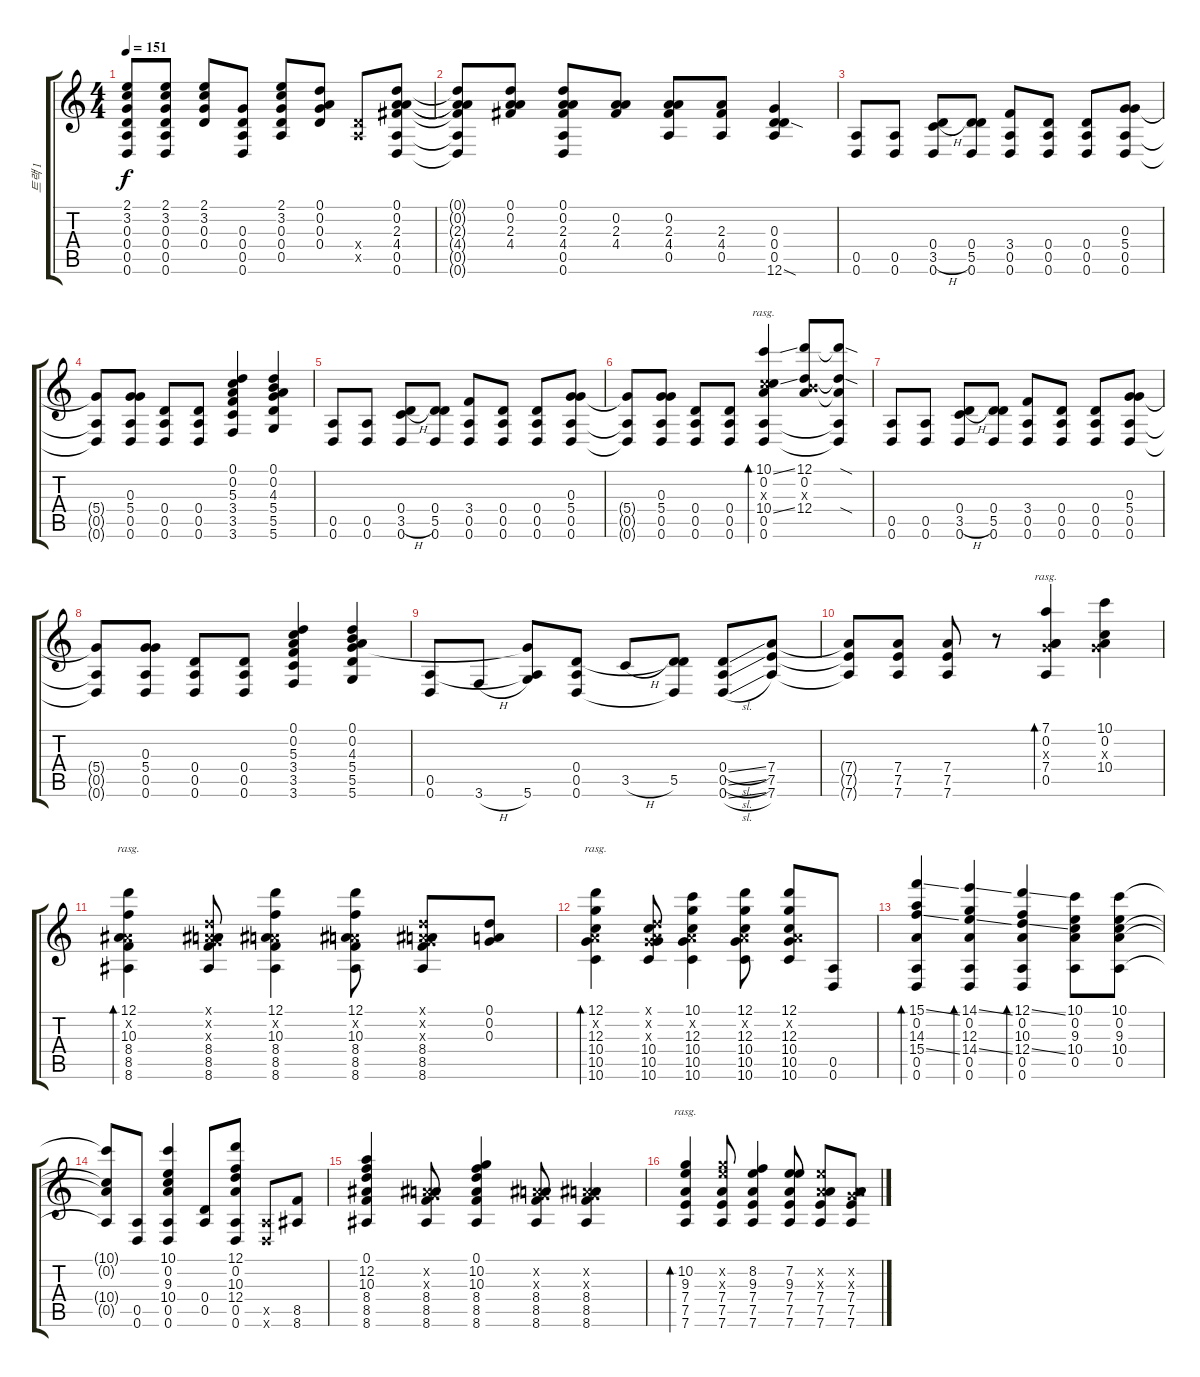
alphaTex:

\track ("트랙 1" "트랙 1") {instrument acousticguitarsteel}
\staff {score tabs}
\tuning (D4 A3 G3 D3 A2 D2) {hide}
\ts (4 4)
\tempo 151
\clef g2
\ks c
(2.1{t} 3.2{t} 0.3{t} 0.4{t} 0.5{t} 0.6{t}).8{dy f} (2.1 3.2 0.3 0.4 0.5 0.6).8 (2.1 3.2 0.3 0.4).8 (0.3 0.4 0.5 0.6).8 (2.1 3.2 0.3 0.4 0.5).8 (0.1 0.2 0.3 0.4).8 (0.4{x} 0.5{x}).8 (0.1 0.2 2.3 4.4 0.5 0.6).8 |
(0.1{t} 0.2{t} 2.3{t} 4.4{t} 0.5{t} 0.6{t}).8 (0.1 0.2 2.3 4.4).8 (0.1 0.2 2.3 4.4 0.5 0.6).8 (0.2 2.3 4.4).8 (0.2 2.3 4.4 0.5).8 (2.3 4.4 0.5).8 (0.3 0.4 0.5 12.6{sod}).4 |
(0.5 0.6).8 (0.5 0.6).8 (0.4 3.5{h} 0.6).8 (0.4 5.5 0.6).8 (3.4 0.5 0.6).8 (0.4 0.5 0.6).8 (0.4 0.5 0.6).8 (0.3 5.4 0.5 0.6).8 |
(5.4{t} 0.5{t} 0.6{t}).8 (0.3 5.4 0.5 0.6).8 (0.4 0.5 0.6).8 (0.4 0.5 0.6).8 (0.1 0.2 5.3 3.4 3.5 3.6).4 (0.1 0.2 4.3 5.4 5.5 5.6).4 |
(0.5 0.6).8 (0.5 0.6).8 (0.4 3.5{h} 0.6).8 (0.4 5.5 0.6).8 (3.4 0.5 0.6).8 (0.4 0.5 0.6).8 (0.4 0.5 0.6).8 (0.3 5.4 0.5 0.6).8 |
(5.4{t} 0.5{t} 0.6{t}).8 (0.3 5.4 0.5 0.6).8 (0.4 0.5 0.6).8 (0.4 0.5 0.6).8 (10.1{ss} 0.2 5.3{x} 10.4{ss} 0.5 0.6).4{bd 60 rasg ii} (12.1 0.2 4.3{x} 12.4).8 (12.1{sod t} 0.2{t} 12.4{sod t} 0.5{t} 0.6{t}).8 |
(0.5 0.6).8 (0.5 0.6).8 (0.4 3.5{h} 0.6).8 (0.4 5.5 0.6).8 (3.4 0.5 0.6).8 (0.4 0.5 0.6).8 (0.4 0.5 0.6).8 (0.3 5.4 0.5 0.6).8 |
(5.4{t} 0.5{t} 0.6{t}).8 (0.3 5.4 0.5 0.6).8 (0.4 0.5 0.6).8 (0.4 0.5 0.6).8 (0.1 0.2 5.3 3.4 3.5 3.6).4 (0.1 0.2 4.3 5.4 5.5 5.6).4 |
(0.5 0.6).8 3.6{h}.8 (5.4{t} 0.5{t} 5.6).8 (0.4 0.5 0.6).8 3.5{h}.8 (0.4{t} 5.5 0.6{t}).8 (0.4{sl} 0.5{sl} 0.6{sl}).8 (7.4 7.5 7.6).8 |
(7.4{t} 7.5{t} 7.6{t}).8 (7.4 7.5 7.6).8 (7.4 7.5 7.6).8 r.8 (7.1 0.2 0.3{x} 7.4 0.5).4{bd 120 rasg ii} (10.1 0.2 0.3{x} 10.4).4 |
(12.1 0.2{x} 10.3 8.4 8.5 8.6).4{bd 60 rasg ii} (0.1{x} 0.2{x} 0.3{x} 8.4 8.5 8.6).8 (12.1 0.2{x} 10.3 8.4 8.5 8.6).4 (12.1 0.2{x} 10.3 8.4 8.5 8.6).8 (0.1{x} 0.2{x} 0.3{x} 8.4 8.5 8.6).8 (0.1 0.2 0.3).8 |
(12.1 0.2{x} 12.3 10.4 10.5 10.6).4{bd 60 rasg ii} (0.1{x} 0.2{x} 0.3{x} 10.4 10.5 10.6).8 (10.1 0.2{x} 12.3 10.4 10.5 10.6).4 (12.1 0.2{x} 12.3 10.4 10.5 10.6).8 (12.1 0.2{x} 12.3 10.4 10.5 10.6).8 (0.5 0.6).8 |
(15.1{ss} 0.2 14.3 15.4{ss} 0.5 0.6).4{bd 60} (14.1{ss} 0.2 12.3 14.4{ss} 0.5 0.6).4{bd 60} (12.1{ss} 0.2 10.3 12.4{ss} 0.5 0.6).4{bd 60} (10.1 0.2 9.3 10.4 0.5).8 (10.1 0.2 9.3 10.4 0.5).8 |
(10.1{t} 0.2{t} 10.4{t} 0.5{t}).8 (0.5 0.6).8 (10.1 0.2 9.3 10.4 0.5 0.6).4 (0.4 0.5).8 (12.1 0.2 10.3 12.4 0.5 0.6).8 (0.5{x} 0.6{x}).8 (8.5 8.6).8 |
(0.1 12.2 10.3 8.4 8.5 8.6).4 (0.2{x} 0.3{x} 8.4 8.5 8.6).8 (0.1 10.2 10.3 8.4 8.5 8.6).4 (0.2{x} 0.3{x} 8.4 8.5 8.6).8 (0.2{x} 0.3{x} 8.4 8.5 8.6).4 |
(10.2 9.3 7.4 7.5 7.6).4{bd 120 rasg ii} (10.2{x} 9.3{x} 7.4 7.5 7.6).8 (8.2 9.3 7.4 7.5 7.6).4 (7.2 9.3 7.4 7.5 7.6).8 (0.2{x} 9.3{x} 7.4 7.5 7.6).8 (0.2{x} 0.3{x} 7.4 7.5 7.6).8
